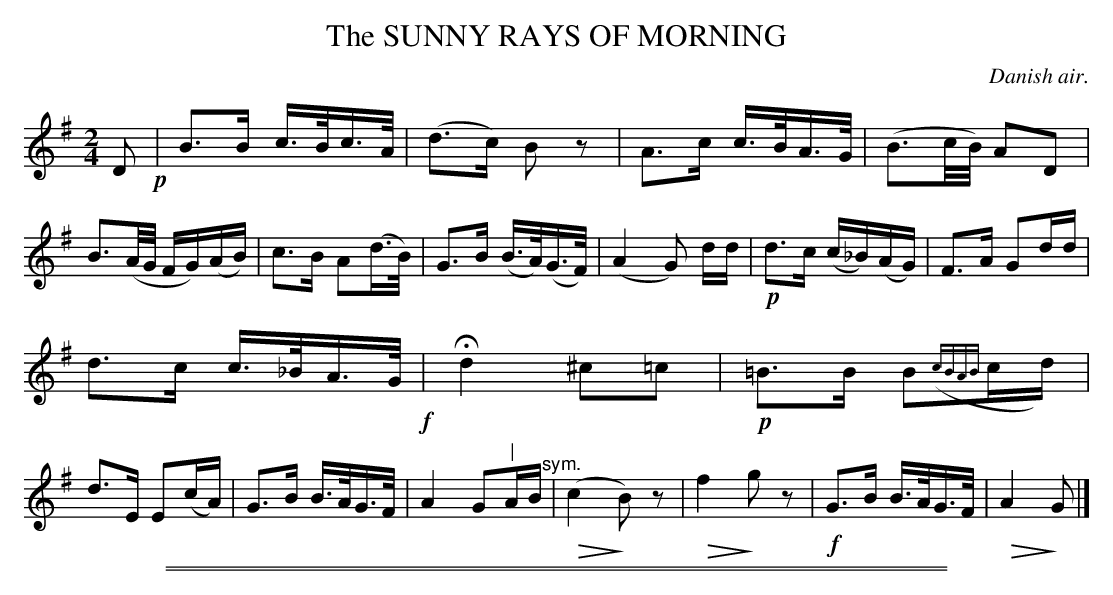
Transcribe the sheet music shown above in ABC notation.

X:1
T: The SUNNY RAYS OF MORNING
O: Danish air.
U: Q=!diminuendo(!
U: q=!diminuendo)!
M: 2/4
L: 1/16
K: G
D2 !p!|\
B3B c>Bc>A | (d3c) B2z2 | A3c c>BA>G | (B3c/B/) A2D2 |\
B3(A/G/ FG)(AB) | c3B A2(d>B) | G3B (B>A)(G>F) | (A4 G2) dd |!p!\
d3c (c_B)(AG) | F3A G2dd |
d3c c>_BA>G !f!| Hd4 ^c2=c2 |!p!\
=B3B B2({cBAB}cd) | d3E E2(cA) | G3B B>AG>F | A4 G2"^|"AB"^sym."|\
Q(c4 qB2)z2 | Qf4 qg2z2 |!f! G3B B>AG>F | QA4 qG2 |]
